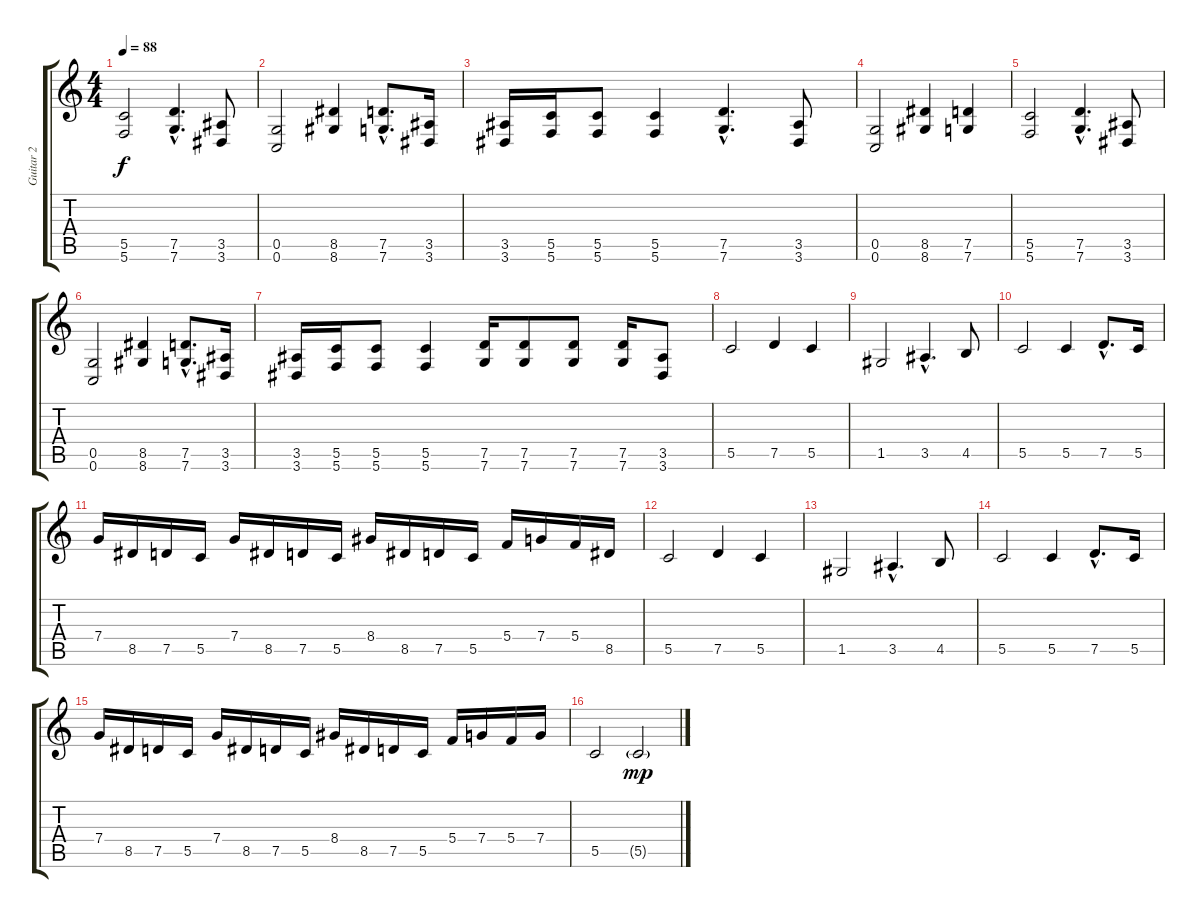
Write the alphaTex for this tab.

\track ("Guitar 2" "Guitar 2") {instrument overdrivenguitar}
\staff {score tabs}
\tuning (D4 A3 F3 C3 G2 C2) {hide}
\ts (4 4)
\tempo 88
\clef g2
\ks c
(5.5 5.6).2{dy f} (7.5{hac} 7.6{hac}).4{d} (3.5 3.6).8 |
(0.5 0.6).2 (8.5 8.6).4 (7.5{hac} 7.6{hac}).8{d} (3.5 3.6).16 |
(3.5 3.6).16 (5.5 5.6).16 (5.5 5.6).8 (5.5 5.6).4 (7.5{hac} 7.6{hac}).4{d} (3.5 3.6).8 |
(0.5 0.6).2 (8.5 8.6).4 (7.5 7.6).4 |
(5.5 5.6).2 (7.5{hac} 7.6{hac}).4{d} (3.5 3.6).8 |
(0.5 0.6).2 (8.5 8.6).4 (7.5{hac} 7.6{hac}).8{d} (3.5 3.6).16 |
(3.5 3.6).16 (5.5 5.6).16 (5.5 5.6).8 (5.5 5.6).4 (7.5 7.6).16 (7.5 7.6).8 (7.5 7.6).8 (7.5 7.6).16 (3.5 3.6).8 |
5.5.2 7.5.4 5.5.4 |
1.5.2 3.5{hac}.4{d} 4.5.8 |
5.5.2 5.5.4 7.5{hac}.8{d} 5.5.16 |
7.4.16 8.5.16 7.5.16 5.5.16 7.4.16 8.5.16 7.5.16 5.5.16 8.4.16 8.5.16 7.5.16 5.5.16 5.4.16 7.4.16 5.4.16 8.5.16 |
5.5.2 7.5.4 5.5.4 |
1.5.2 3.5{hac}.4{d} 4.5.8 |
5.5.2 5.5.4 7.5{hac}.8{d} 5.5.16 |
7.4.16 8.5.16 7.5.16 5.5.16 7.4.16 8.5.16 7.5.16 5.5.16 8.4.16 8.5.16 7.5.16 5.5.16 5.4.16 7.4.16 5.4.16 7.4.16 |
5.5.2 5.5{g}.2{dy mp}
